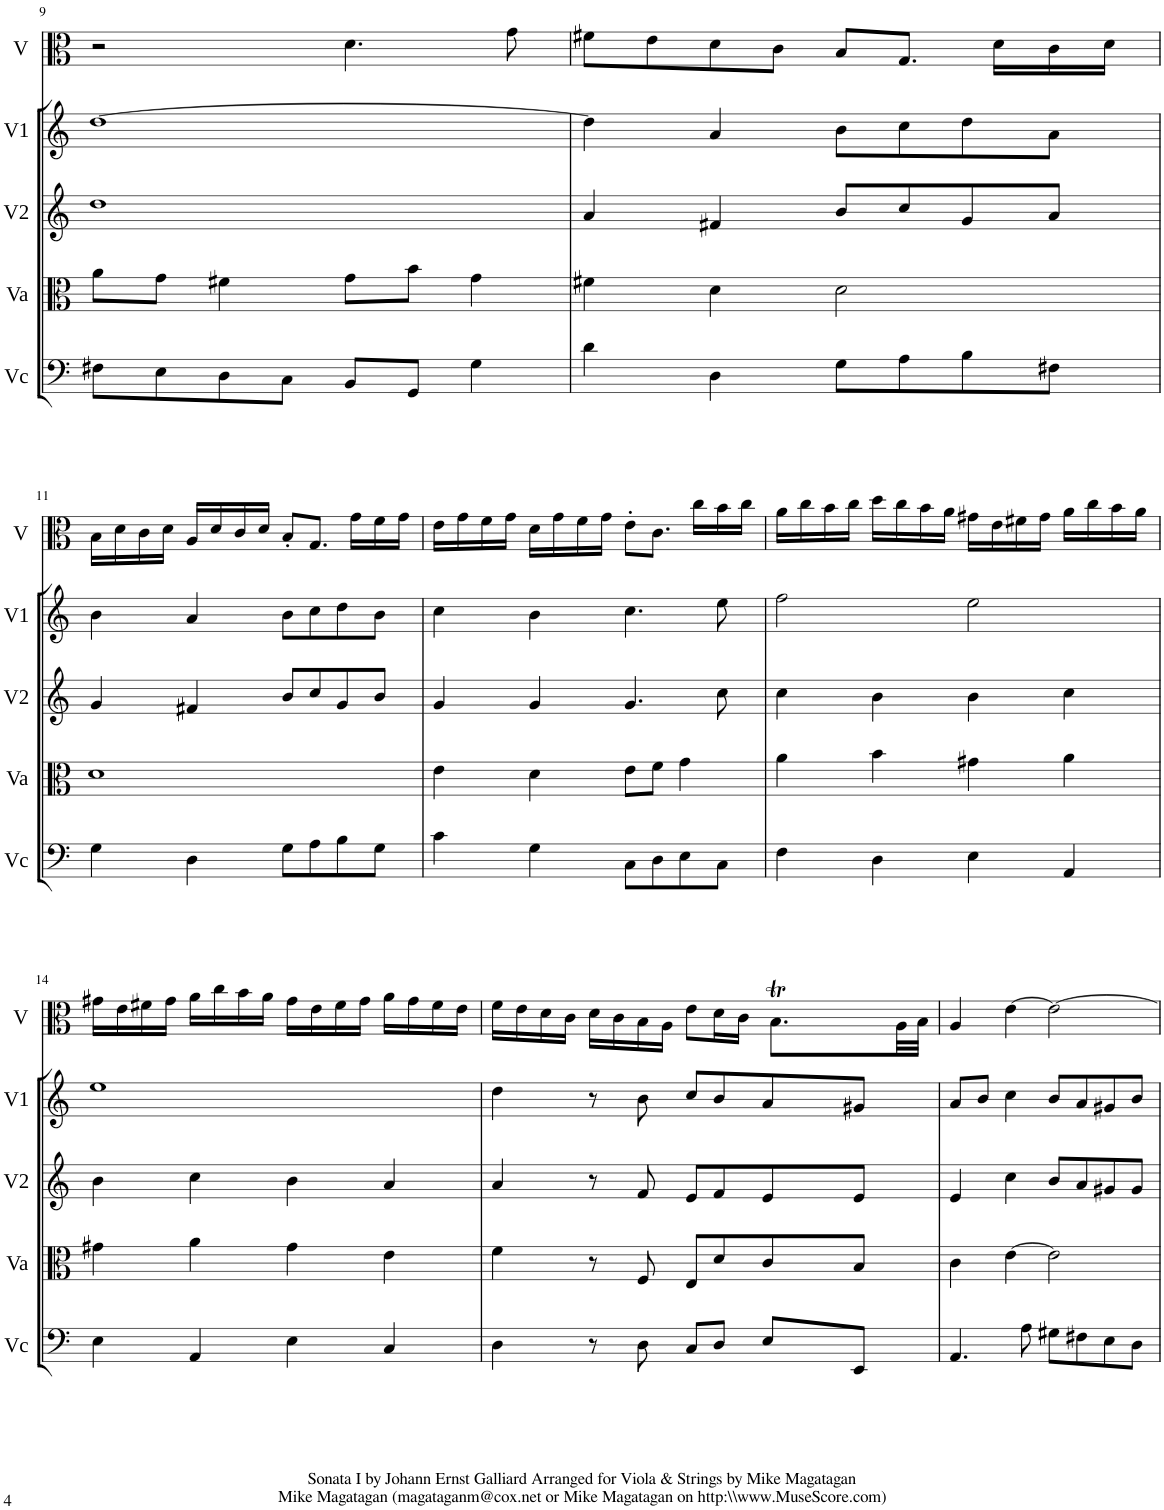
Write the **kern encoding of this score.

**kern	**kern	**kern	**kern	**kern
*part5	*part4	*part3	*part2	*part1
*staff5	*staff4	*staff3	*staff2	*staff1
*I"Cello	*I"Viola	*I"Violin 2	*I"Violin 1	*I"Viola
*	*I'Va	*I'V2	*I'V1	*I'V
!!LO:PB:g=z
*clefF4	*clefC3	*clefG2	*clefG2	*clefC3
*k[]	*k[]	*k[]	*k[]	*k[]
*M4/4	*M4/4	*M4/4	*M4/4	*M4/4
*met(c)	*met(c)	*met(c)	*met(c)	*met(c)
=9	=9	=9	=9	=9
8F#X\L	8a\L	1dd	[1dd	2r
8E\	8g\J	.	.	.
8D\	4f#X\	.	.	.
8C\J	.	.	.	.
8BB/L	8g\L	.	.	4.d\
8GG/J	8b\J	.	.	.
4G\	4g\	.	.	.
.	.	.	.	8g\
=10	=10	=10	=10	=10
4d\	4f#X\	4a/	4dd\]	8f#X\L
.	.	.	.	8e\
4D\	4d\	4f#X/	4a/	8d\
.	.	.	.	8c\J
8G\L	2d\	8b/L	8b\L	8B/L
8A\	.	8cc/	8cc\	8.G/J
8B\	.	8g/	8dd\	.
.	.	.	.	16d\LL
8F#X\J	.	8a/J	8a\J	16c\
.	.	.	.	16d\JJ
!!LO:LB:g=z
=11	=11	=11	=11	=11
4G\	1d	4g/	4b\	16B\LL
.	.	.	.	16d\
.	.	.	.	16c\
.	.	.	.	16d\JJ
4D\	.	4f#X/	4a/	16A/LL
.	.	.	.	16d/
.	.	.	.	16c/
.	.	.	.	16d/JJ
8G\L	.	8b/L	8b\L	8B'/L
8A\	.	8cc/	8cc\	8.G/J
8B\	.	8g/	8dd\	.
.	.	.	.	16g\LL
8G\J	.	8b/J	8b\J	16f\
.	.	.	.	16g\JJ
=12	=12	=12	=12	=12
4c\	4e\	4g/	4cc\	16e\LL
.	.	.	.	16g\
.	.	.	.	16f\
.	.	.	.	16g\JJ
4G\	4d\	4g/	4b\	16d\LL
.	.	.	.	16g\
.	.	.	.	16f\
.	.	.	.	16g\JJ
8C\L	8e\L	4.g/	4.cc\	8e'\L
8D\	8f\J	.	.	8.c\J
8E\	4g\	.	.	.
.	.	.	.	16cc\LL
8C\J	.	8cc\	8ee\	16b\
.	.	.	.	16cc\JJ
=13	=13	=13	=13	=13
4F\	4a\	4cc\	2ff\	16a\LL
.	.	.	.	16cc\
.	.	.	.	16b\
.	.	.	.	16cc\JJ
4D\	4b\	4b\	.	16dd\LL
.	.	.	.	16cc\
.	.	.	.	16b\
.	.	.	.	16a\JJ
4E\	4g#X\	4b\	2ee\	16g#X\LL
.	.	.	.	16e\
.	.	.	.	16f#X\
.	.	.	.	16g#\JJ
4AA/	4a\	4cc\	.	16a\LL
.	.	.	.	16cc\
.	.	.	.	16b\
.	.	.	.	16a\JJ
!!LO:LB:g=z
=14	=14	=14	=14	=14
4E\	4g#X\	4b\	1ee	16g#X\LL
.	.	.	.	16e\
.	.	.	.	16f#X\
.	.	.	.	16g#\JJ
4AA/	4a\	4cc\	.	16a\LL
.	.	.	.	16cc\
.	.	.	.	16b\
.	.	.	.	16a\JJ
4E\	4g#\	4b\	.	16g#\LL
.	.	.	.	16e\
.	.	.	.	16f#\
.	.	.	.	16g#\JJ
4C/	4e\	4a/	.	16a\LL
.	.	.	.	16g#\
.	.	.	.	16f#\
.	.	.	.	16e\JJ
=15	=15	=15	=15	=15
*	*	*	*	*^
4D\	4f\	4a/	4dd\	16f\LL	2.ryy
.	.	.	.	16e\	.
.	.	.	.	16d\	.
.	.	.	.	16c\JJ	.
8r	8r	8r	8r	16d\LL	.
.	.	.	.	16c\	.
8D\	8F/	8f/	8b\	16B\	.
.	.	.	.	16A\JJ	.
8C/L	8E/L	8e/L	8cc/L	8e\L	.
8D/J	8d/	8f/	8b/	16d\L	.
.	.	.	.	16c\JJ	.
8E/L	8c/	8e/	8a/	8.Bt\L	32c!
.	.	.	.	.	32B!
.	.	.	.	.	32c!
.	.	.	.	.	32B!
8EE/J	8B/J	8e/J	8g#X/J	.	32c!
.	.	.	.	.	32B!
.	.	.	.	32A\LL	16ryy
.	.	.	.	32B\JJJ	.
*	*	*	*	*v	*v
=16	=16	=16	=16	=16
4.AA/	4c\	4e/	8a/L	4A/
.	.	.	8b/J	.
.	[4e\	4cc\	4cc\	[4e\
8A\	.	.	.	.
8G#X\L	2e\]	8b/L	8b/L	2e\_
8F#X\	.	8a/	8a/	.
8E\	.	8g#X/	8g#X/	.
8D\J	.	8g#/J	8b/J	.
=	=	=	=	=
*-	*-	*-	*-	*-
